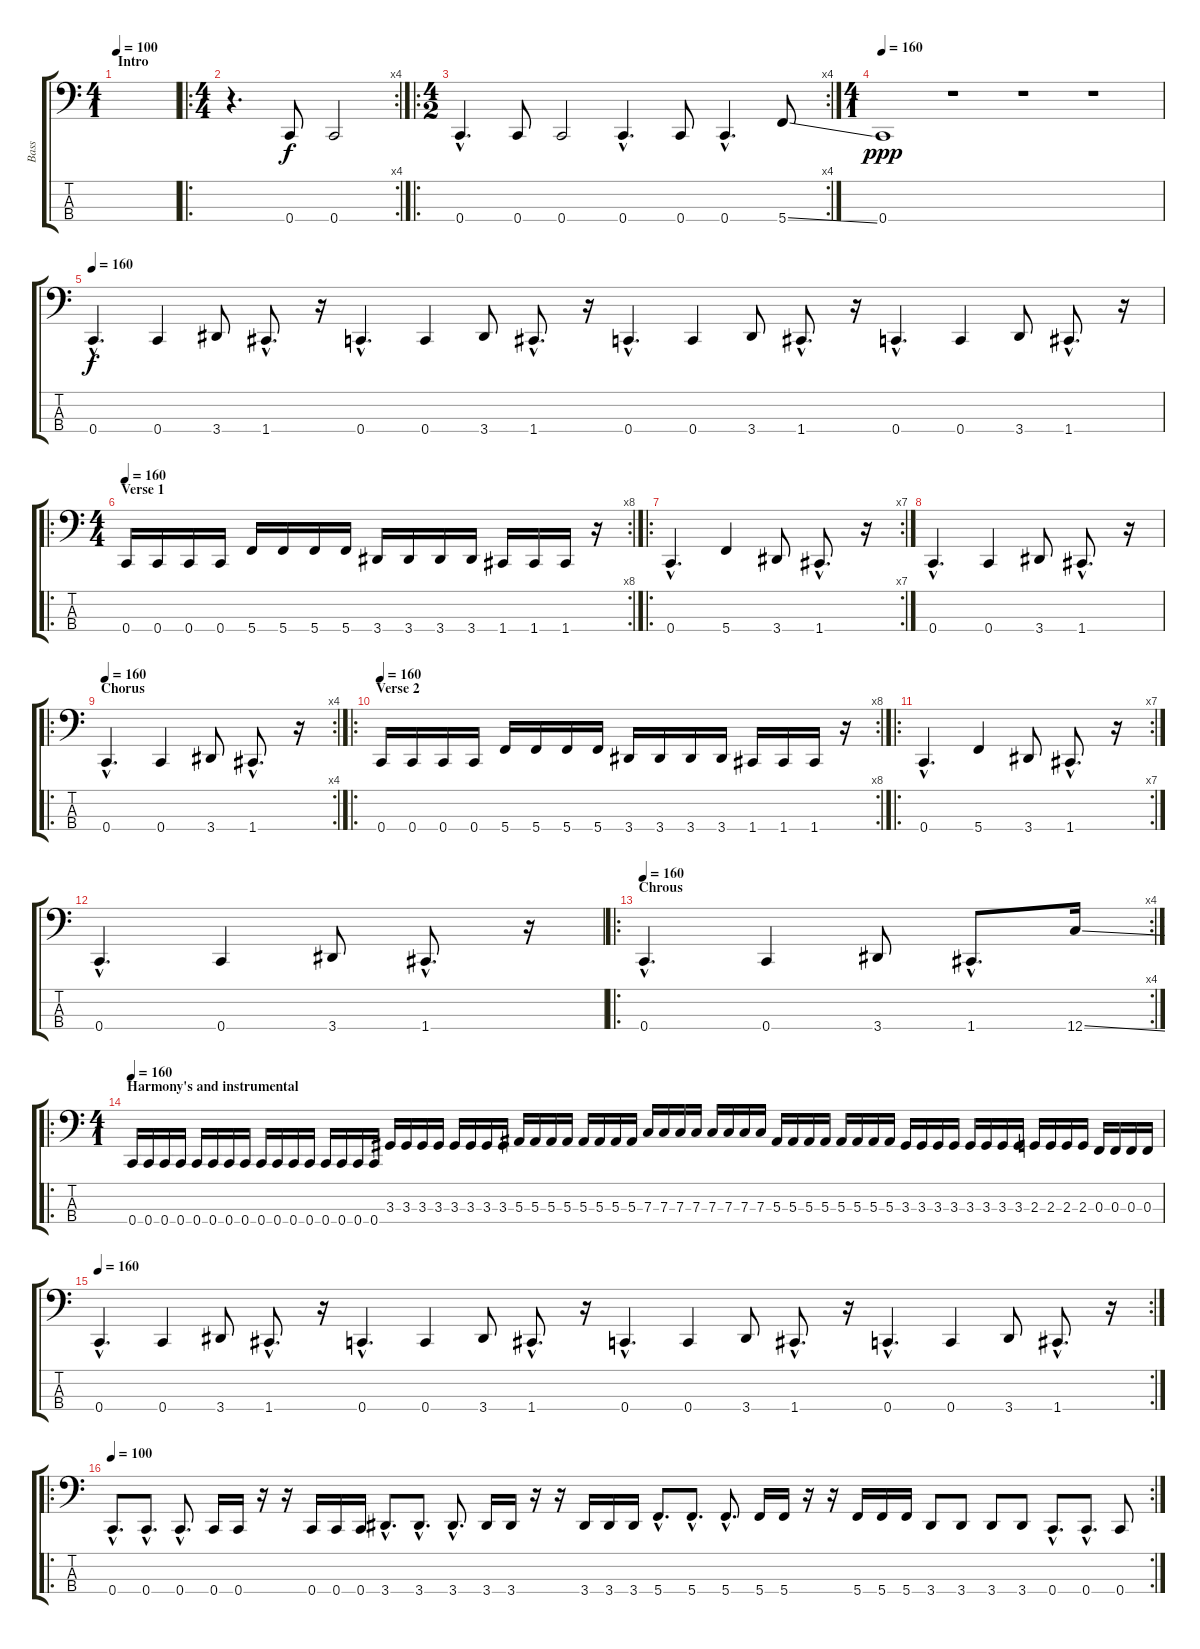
\track ("Bass" "Bass") {instrument electricbasspick}
\staff {score tabs}
\tuning (Eb2 Bb1 F1 C1) {hide}
\ts (4 1)
\section ("" "Intro")
\tempo 100
\clef f4
\ks c
|
\ro
\rc 4
\ts (4 4)
r.4{d} 0.4.8 0.4.2 |
\ro
\rc 4
\ts (4 2)
0.4{hac}.4{d} 0.4.8 0.4.2 0.4{hac}.4{d} 0.4.8 0.4{hac}.4{d} 5.4{ss}.8 |
\ts (4 1)
\tempo 160
0.4.1{dy ppp} r.1 r.1 r.1 |
\tempo 160
0.4{hac}.4{d dy f} 0.4.4 3.4.8 1.4{hac}.8{d} r.16 0.4{hac}.4{d} 0.4.4 3.4.8 1.4{hac}.8{d} r.16 0.4{hac}.4{d} 0.4.4 3.4.8 1.4{hac}.8{d} r.16 0.4{hac}.4{d} 0.4.4 3.4.8 1.4{hac}.8{d} r.16 |
\ro
\rc 8
\ts (4 4)
\section ("" "Verse 1")
\tempo 160
0.4.16 0.4.16 0.4.16 0.4.16 5.4.16 5.4.16 5.4.16 5.4.16 3.4.16 3.4.16 3.4.16 3.4.16 1.4.16 1.4.16 1.4.16 r.16 |
\ro
\rc 7
0.4{hac}.4{d} 5.4.4 3.4.8 1.4{hac}.8{d} r.16 |
0.4{hac}.4{d} 0.4.4 3.4.8 1.4{hac}.8{d} r.16 |
\ro
\rc 4
\section ("" "Chorus ")
\tempo 160
0.4{hac}.4{d} 0.4.4 3.4.8 1.4{hac}.8{d} r.16 |
\ro
\rc 8
\section ("" "Verse 2")
\tempo 160
0.4.16 0.4.16 0.4.16 0.4.16 5.4.16 5.4.16 5.4.16 5.4.16 3.4.16 3.4.16 3.4.16 3.4.16 1.4.16 1.4.16 1.4.16 r.16 |
\ro
\rc 7
0.4{hac}.4{d} 5.4.4 3.4.8 1.4{hac}.8{d} r.16 |
0.4{hac}.4{d} 0.4.4 3.4.8 1.4{hac}.8{d} r.16 |
\ro
\rc 4
\section ("" "Chrous")
\tempo 160
0.4{hac}.4{d} 0.4.4 3.4.8 1.4{hac}.8{d} 12.4{ss}.16 |
\ro
\ts (4 1)
\section ("" "Harmony's and instrumental")
\tempo 160
0.4.16 0.4.16 0.4.16 0.4.16 0.4.16 0.4.16 0.4.16 0.4.16 0.4.16 0.4.16 0.4.16 0.4.16 0.4.16 0.4.16 0.4.16 0.4.16 3.3.16 3.3.16 3.3.16 3.3.16 3.3.16 3.3.16 3.3.16 3.3.16 5.3.16 5.3.16 5.3.16 5.3.16 5.3.16 5.3.16 5.3.16 5.3.16 7.3.16 7.3.16 7.3.16 7.3.16 7.3.16 7.3.16 7.3.16 7.3.16 5.3.16 5.3.16 5.3.16 5.3.16 5.3.16 5.3.16 5.3.16 5.3.16 3.3.16 3.3.16 3.3.16 3.3.16 3.3.16 3.3.16 3.3.16 3.3.16 2.3.16 2.3.16 2.3.16 2.3.16 0.3.16 0.3.16 0.3.16 0.3.16 |
\rc 2
\tempo 160
0.4{hac}.4{d} 0.4.4 3.4.8 1.4{hac}.8{d} r.16 0.4{hac}.4{d} 0.4.4 3.4.8 1.4{hac}.8{d} r.16 0.4{hac}.4{d} 0.4.4 3.4.8 1.4{hac}.8{d} r.16 0.4{hac}.4{d} 0.4.4 3.4.8 1.4{hac}.8{d} r.16 |
\ro
\rc 2
\tempo 100
0.4{hac}.8{d} 0.4{hac}.8{d} 0.4{hac}.8{d} 0.4.16 0.4.16 r.16 r.16 0.4.16 0.4.16 0.4.16 3.4{hac}.8{d} 3.4{hac}.8{d} 3.4{hac}.8{d} 3.4.16 3.4.16 r.16 r.16 3.4.16 3.4.16 3.4.16 5.4{hac}.8{d} 5.4{hac}.8{d} 5.4{hac}.8{d} 5.4.16 5.4.16 r.16 r.16 5.4.16 5.4.16 5.4.16 3.4.8 3.4.8 3.4.8 3.4.8 0.4{hac}.8{d} 0.4{hac}.8{d} 0.4.8
